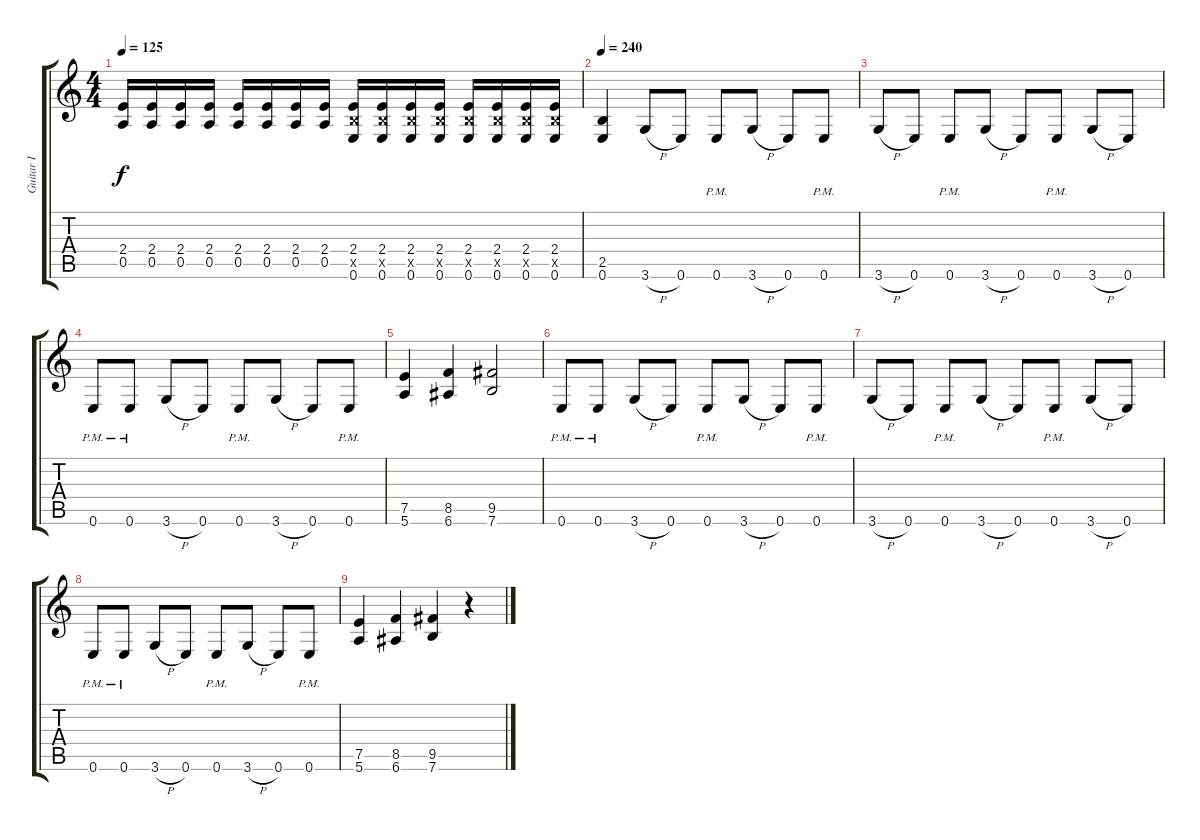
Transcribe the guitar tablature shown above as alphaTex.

\track ("Guitar I" "Guitar I") {instrument overdrivenguitar}
\staff {score tabs}
\tuning (E4 B3 G3 D3 A2 E2) {hide}
\ts (4 4)
\tempo 125
\clef g2
\ks c
(2.4 0.5).16{dy f} (2.4 0.5).16 (2.4 0.5).16 (2.4 0.5).16 (2.4 0.5).16 (2.4 0.5).16 (2.4 0.5).16 (2.4 0.5).16 (2.4 2.5{x} 0.6).16 (2.4 2.5{x} 0.6).16 (2.4 2.5{x} 0.6).16 (2.4 2.5{x} 0.6).16 (2.4 2.5{x} 0.6).16 (2.4 2.5{x} 0.6).16 (2.4 2.5{x} 0.6).16 (2.4 2.5{x} 0.6).16 |
\tempo 240
(2.5 0.6).4 3.6{h}.8 0.6.8 0.6{pm}.8 3.6{h}.8 0.6.8 0.6{pm}.8 |
3.6{h}.8 0.6.8 0.6{pm}.8 3.6{h}.8 0.6.8 0.6{pm}.8 3.6{h}.8 0.6.8 |
0.6{pm}.8 0.6{pm}.8 3.6{h}.8 0.6.8 0.6{pm}.8 3.6{h}.8 0.6.8 0.6{pm}.8 |
(7.5 5.6).4 (8.5 6.6).4 (9.5 7.6).2 |
0.6{pm}.8 0.6{pm}.8 3.6{h}.8 0.6.8 0.6{pm}.8 3.6{h}.8 0.6.8 0.6{pm}.8 |
3.6{h}.8 0.6.8 0.6{pm}.8 3.6{h}.8 0.6.8 0.6{pm}.8 3.6{h}.8 0.6.8 |
0.6{pm}.8 0.6{pm}.8 3.6{h}.8 0.6.8 0.6{pm}.8 3.6{h}.8 0.6.8 0.6{pm}.8 |
(7.5 5.6).4 (8.5 6.6).4 (9.5 7.6).4 r.4
